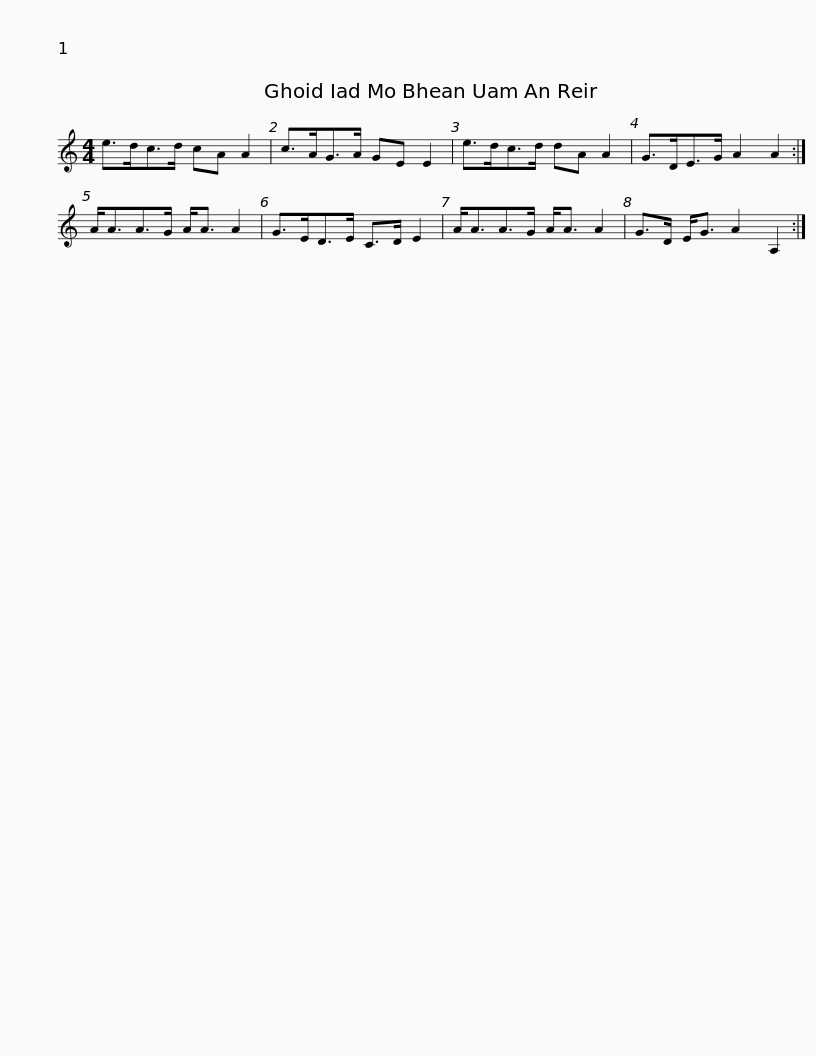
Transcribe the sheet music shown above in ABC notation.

X:1
L:1/8
M:4/4
I:linebreak $
K:C
V:1 treble
V:1
 e>dc>d cA A2 | c>AG>A GE E2 | e>dc>d dA A2 | G>DE>G A2 A2 :| A<AA>G A<A A2 |$ %5
 G>ED>E C>D E2 | A<AA>G A<A A2 | G>D E<G A2 A,2 :| %8
